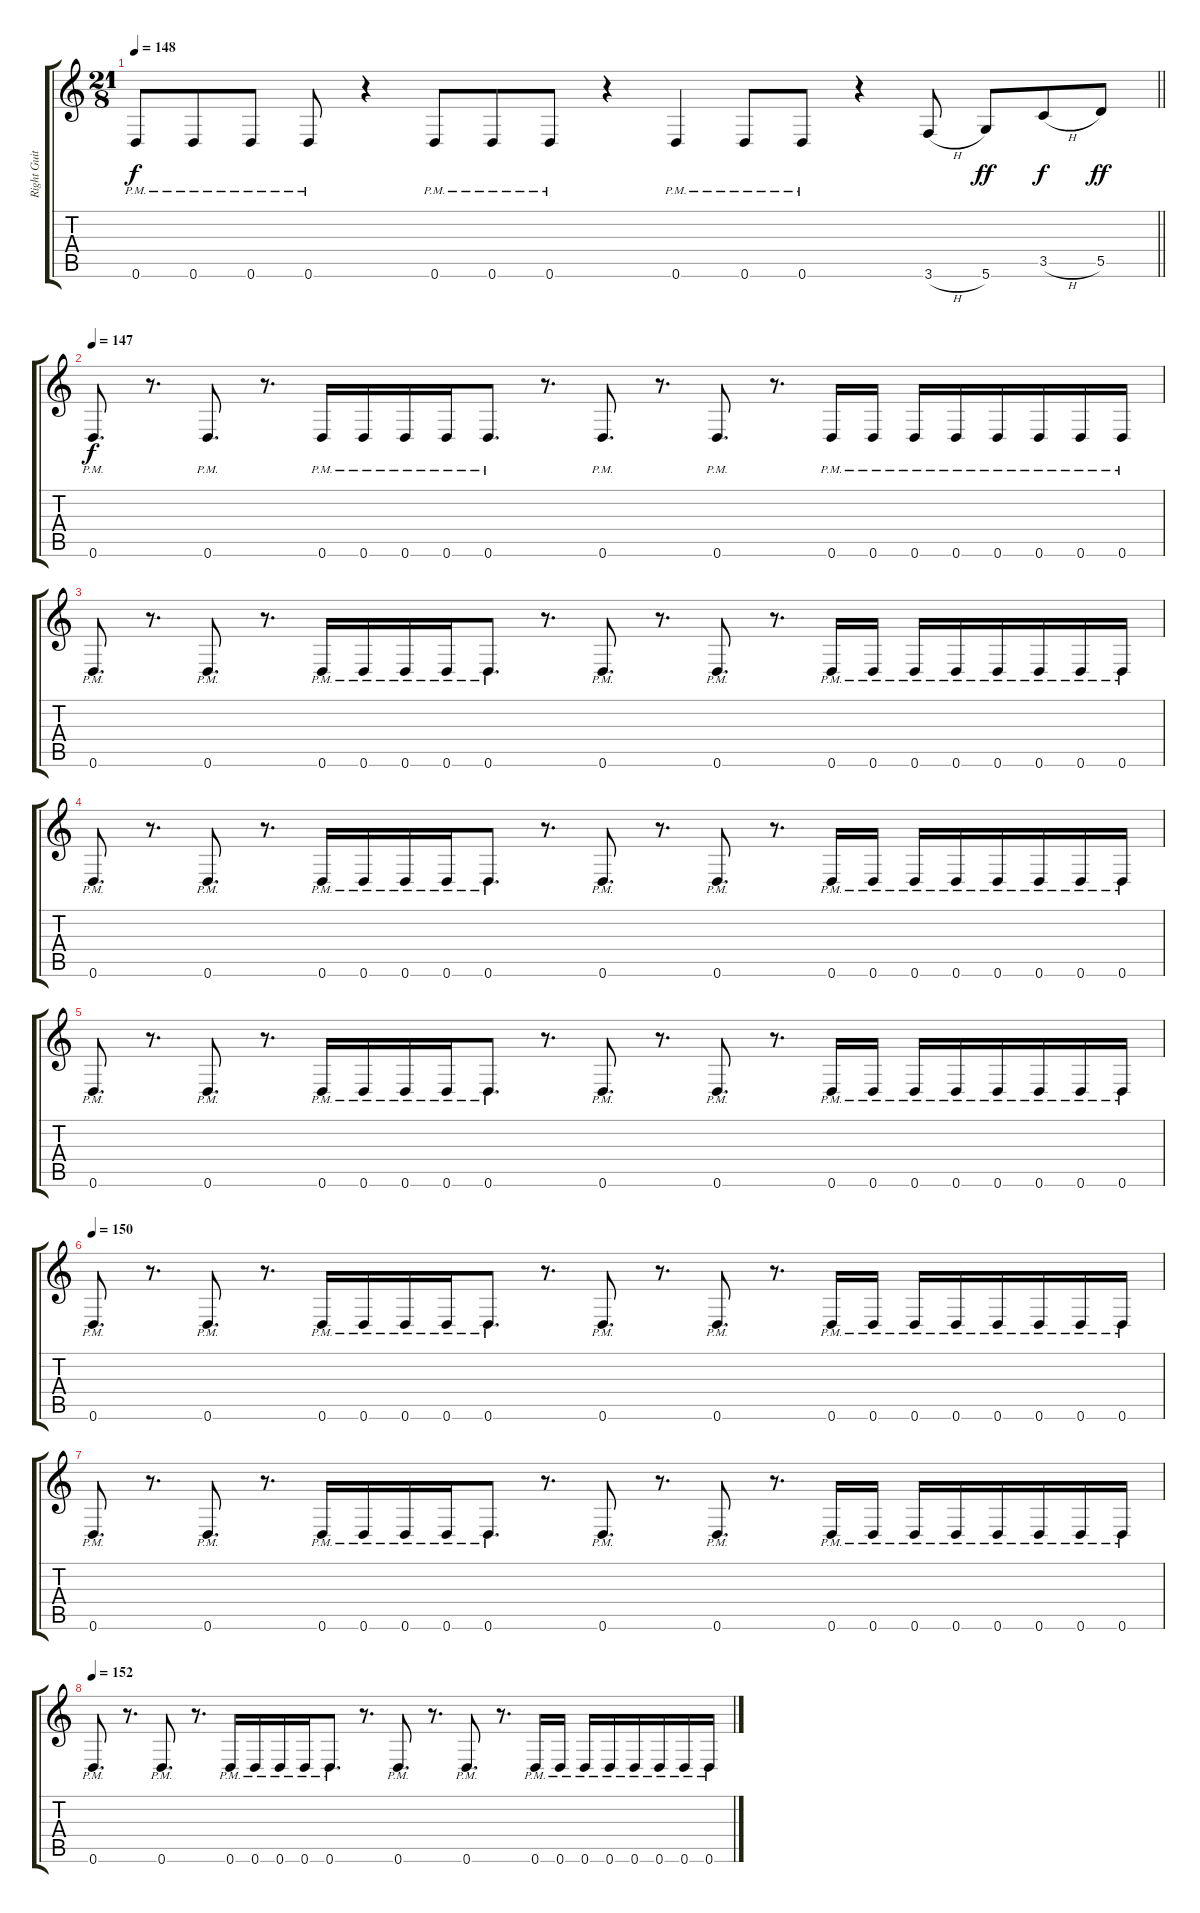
\track ("Right Guitar" "Right Guit") {instrument distortionguitar}
\staff {score tabs}
\tuning (E4 B3 G3 D3 A2 D2) {hide}
\ts (21 8)
\tempo 148
\clef g2
\barLineRight lightlight
\ks c
0.6{pm}.8{dy f} 0.6{pm}.8 0.6{pm}.8 0.6{pm}.8 r.4 0.6{pm}.8 0.6{pm}.8 0.6{pm}.8 r.4 0.6{pm}.4 0.6{pm}.8 0.6{pm}.8 r.4 3.6{h}.8 5.6.8{dy ff} 3.5{h}.8{dy f} 5.5.8{dy ff} |
\section ("" "")
\tempo 147
0.6{pm}.8{d dy f} r.8{d} 0.6{pm}.8{d} r.8{d} 0.6{pm}.16 0.6{pm}.16 0.6{pm}.16 0.6{pm}.16 0.6{pm}.8{d} r.8{d} 0.6{pm}.8{d} r.8{d} 0.6{pm}.8{d} r.8{d} 0.6{pm}.16 0.6{pm}.16 0.6{pm}.16 0.6{pm}.16 0.6{pm}.16 0.6{pm}.16 0.6{pm}.16 0.6{pm}.16 |
0.6{pm}.8{d} r.8{d} 0.6{pm}.8{d} r.8{d} 0.6{pm}.16 0.6{pm}.16 0.6{pm}.16 0.6{pm}.16 0.6{pm}.8{d} r.8{d} 0.6{pm}.8{d} r.8{d} 0.6{pm}.8{d} r.8{d} 0.6{pm}.16 0.6{pm}.16 0.6{pm}.16 0.6{pm}.16 0.6{pm}.16 0.6{pm}.16 0.6{pm}.16 0.6{pm}.16 |
0.6{pm}.8{d} r.8{d} 0.6{pm}.8{d} r.8{d} 0.6{pm}.16 0.6{pm}.16 0.6{pm}.16 0.6{pm}.16 0.6{pm}.8{d} r.8{d} 0.6{pm}.8{d} r.8{d} 0.6{pm}.8{d} r.8{d} 0.6{pm}.16 0.6{pm}.16 0.6{pm}.16 0.6{pm}.16 0.6{pm}.16 0.6{pm}.16 0.6{pm}.16 0.6{pm}.16 |
0.6{pm}.8{d} r.8{d} 0.6{pm}.8{d} r.8{d} 0.6{pm}.16 0.6{pm}.16 0.6{pm}.16 0.6{pm}.16 0.6{pm}.8{d} r.8{d} 0.6{pm}.8{d} r.8{d} 0.6{pm}.8{d} r.8{d} 0.6{pm}.16 0.6{pm}.16 0.6{pm}.16 0.6{pm}.16 0.6{pm}.16 0.6{pm}.16 0.6{pm}.16 0.6{pm}.16 |
\tempo 150
0.6{pm}.8{d} r.8{d} 0.6{pm}.8{d} r.8{d} 0.6{pm}.16 0.6{pm}.16 0.6{pm}.16 0.6{pm}.16 0.6{pm}.8{d} r.8{d} 0.6{pm}.8{d} r.8{d} 0.6{pm}.8{d} r.8{d} 0.6{pm}.16 0.6{pm}.16 0.6{pm}.16 0.6{pm}.16 0.6{pm}.16 0.6{pm}.16 0.6{pm}.16 0.6{pm}.16 |
0.6{pm}.8{d} r.8{d} 0.6{pm}.8{d} r.8{d} 0.6{pm}.16 0.6{pm}.16 0.6{pm}.16 0.6{pm}.16 0.6{pm}.8{d} r.8{d} 0.6{pm}.8{d} r.8{d} 0.6{pm}.8{d} r.8{d} 0.6{pm}.16 0.6{pm}.16 0.6{pm}.16 0.6{pm}.16 0.6{pm}.16 0.6{pm}.16 0.6{pm}.16 0.6{pm}.16 |
\tempo 152
0.6{pm}.8{d} r.8{d} 0.6{pm}.8{d} r.8{d} 0.6{pm}.16 0.6{pm}.16 0.6{pm}.16 0.6{pm}.16 0.6{pm}.8{d} r.8{d} 0.6{pm}.8{d} r.8{d} 0.6{pm}.8{d} r.8{d} 0.6{pm}.16 0.6{pm}.16 0.6{pm}.16 0.6{pm}.16 0.6{pm}.16 0.6{pm}.16 0.6{pm}.16 0.6{pm}.16
